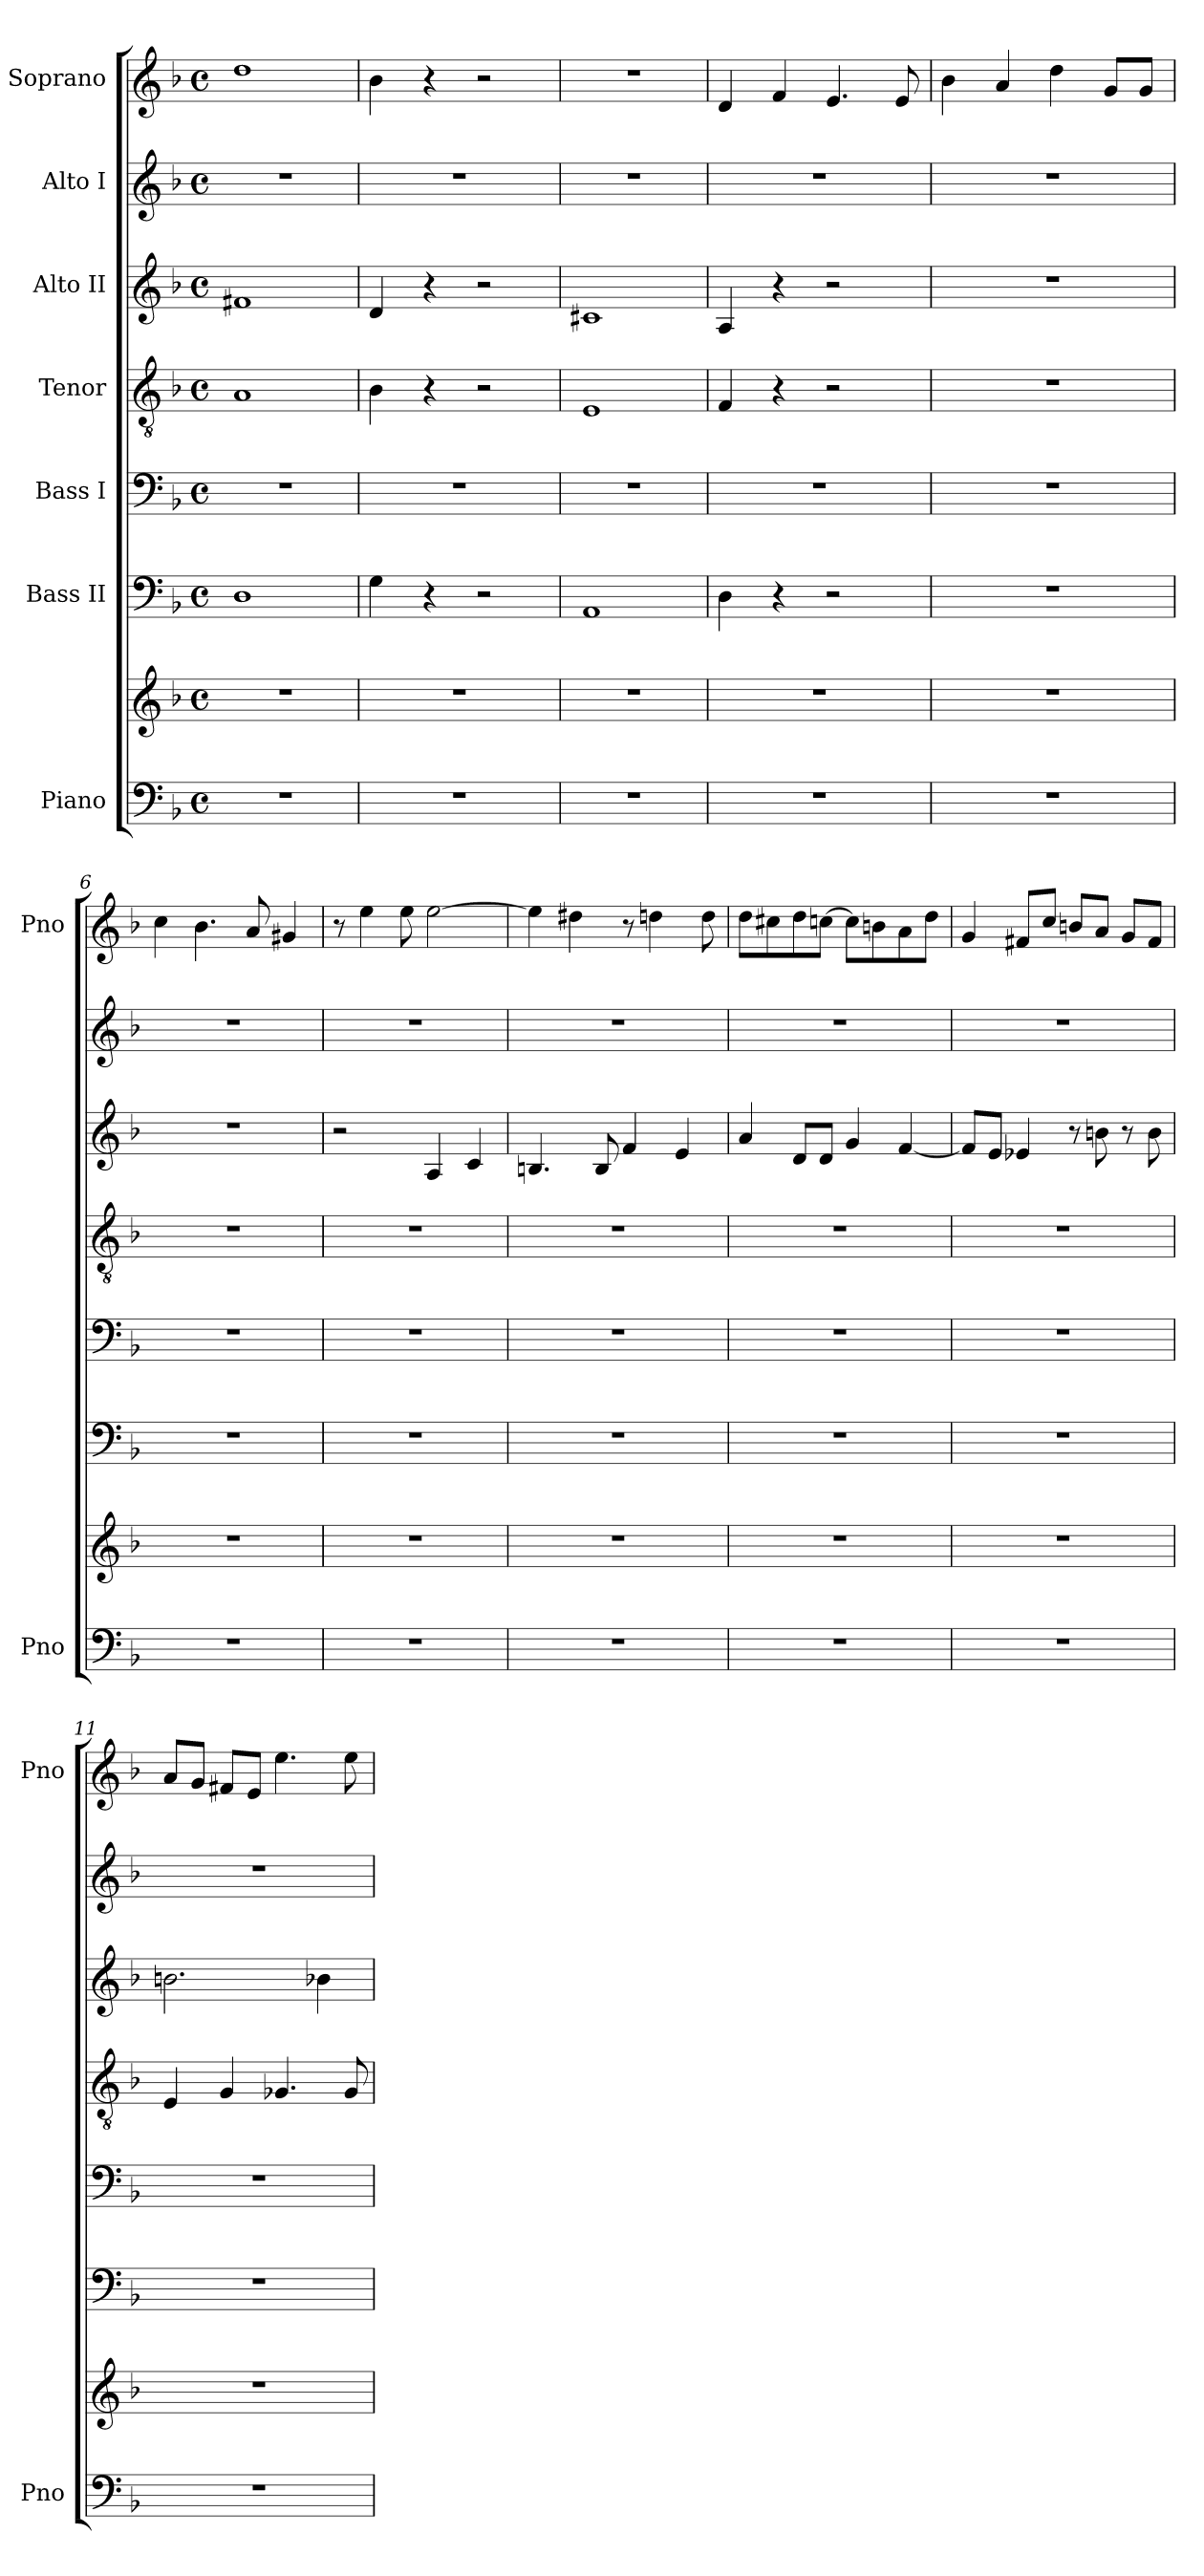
**kern	**kern	**kern	**kern	**kern	**kern	**kern	**kern
*part7	*part7	*part6	*part5	*part4	*part3	*part2	*part1
*staff8	*staff7	*staff6	*staff5	*staff4	*staff3	*staff2	*staff1
*I"Piano	*	*I"Bass II	*I"Bass I	*I"Tenor	*I"Alto II	*I"Alto I	*I"Soprano
*I'Pno	*	*	*	*	*	*	*I'Pno
*clefF4	*clefG2	*clefF4	*clefF4	*clefGv2	*clefG2	*clefG2	*clefG2
*k[b-]	*k[b-]	*k[b-]	*k[b-]	*k[b-]	*k[b-]	*k[b-]	*k[b-]
*d:	*d:	*d:	*d:	*d:	*d:	*d:	*d:
*M4/4	*M4/4	*M4/4	*M4/4	*M4/4	*M4/4	*M4/4	*M4/4
*met(c)	*met(c)	*met(c)	*met(c)	*met(c)	*met(c)	*met(c)	*met(c)
*MM96	*MM96	*MM96	*MM96	*MM96	*MM96	*MM96	*MM96
=1	=1	=1	=1	=1	=1	=1	=1
1r	1r	1D	1r	1A	1f#X	1r	1dd
=2	=2	=2	=2	=2	=2	=2	=2
1r	1r	4G\	1r	4B-\	4d/	1r	4b-\
.	.	4r	.	4r	4r	.	4r
.	.	2r	.	2r	2r	.	2r
=3	=3	=3	=3	=3	=3	=3	=3
1r	1r	1AA	1r	1E	1c#X	1r	1r
=4	=4	=4	=4	=4	=4	=4	=4
1r	1r	4D\	1r	4F/	4A/	1r	4d/
.	.	4r	.	4r	4r	.	4f/
.	.	2r	.	2r	2r	.	4.e/
.	.	.	.	.	.	.	8e/
=5	=5	=5	=5	=5	=5	=5	=5
1r	1r	1r	1r	1r	1r	1r	4b-\
.	.	.	.	.	.	.	4a/
.	.	.	.	.	.	.	4dd\
.	.	.	.	.	.	.	8g/L
.	.	.	.	.	.	.	8g/J
=6	=6	=6	=6	=6	=6	=6	=6
1r	1r	1r	1r	1r	1r	1r	4cc\
.	.	.	.	.	.	.	4.b-\
.	.	.	.	.	.	.	8a/
.	.	.	.	.	.	.	4g#X/
!!LO:PB:g=z
=7	=7	=7	=7	=7	=7	=7	=7
1r	1r	1r	1r	1r	2r	1r	8r
.	.	.	.	.	.	.	4ee\
.	.	.	.	.	.	.	8ee\
.	.	.	.	.	4A/	.	[2ee\
.	.	.	.	.	4c/	.	.
=8	=8	=8	=8	=8	=8	=8	=8
1r	1r	1r	1r	1r	4.Bn/	1r	4ee\]
.	.	.	.	.	.	.	4dd#X\
.	.	.	.	.	8B/	.	.
.	.	.	.	.	4f/	.	8r
.	.	.	.	.	.	.	4ddn\
.	.	.	.	.	4e/	.	.
.	.	.	.	.	.	.	8dd\
=9	=9	=9	=9	=9	=9	=9	=9
1r	1r	1r	1r	1r	4a/	1r	8dd\L
.	.	.	.	.	.	.	8cc#X\
.	.	.	.	.	8d/L	.	8dd\
.	.	.	.	.	8d/J	.	[8ccn\J
.	.	.	.	.	4g/	.	8cc\L]
.	.	.	.	.	.	.	8bn\
.	.	.	.	.	[4f/	.	8a\
.	.	.	.	.	.	.	8dd\J
=10	=10	=10	=10	=10	=10	=10	=10
1r	1r	1r	1r	1r	8f/L]	1r	4g/
.	.	.	.	.	8e/J	.	.
.	.	.	.	.	4e-X/	.	8f#X/L
.	.	.	.	.	.	.	8cc/J
.	.	.	.	.	8r	.	8bn/L
.	.	.	.	.	8bn\	.	8a/J
.	.	.	.	.	8r	.	8g/L
.	.	.	.	.	8b\	.	8f#/J
=11	=11	=11	=11	=11	=11	=11	=11
1r	1r	1r	1r	4E/	2.bn\	1r	8a/L
.	.	.	.	.	.	.	8g/J
.	.	.	.	4G/	.	.	8f#X/L
.	.	.	.	.	.	.	8e/J
.	.	.	.	4.G-X/	.	.	4.ee\
.	.	.	.	.	4b-X\	.	.
.	.	.	.	8G-/	.	.	8ee\
=	=	=	=	=	=	=	=
*-	*-	*-	*-	*-	*-	*-	*-
